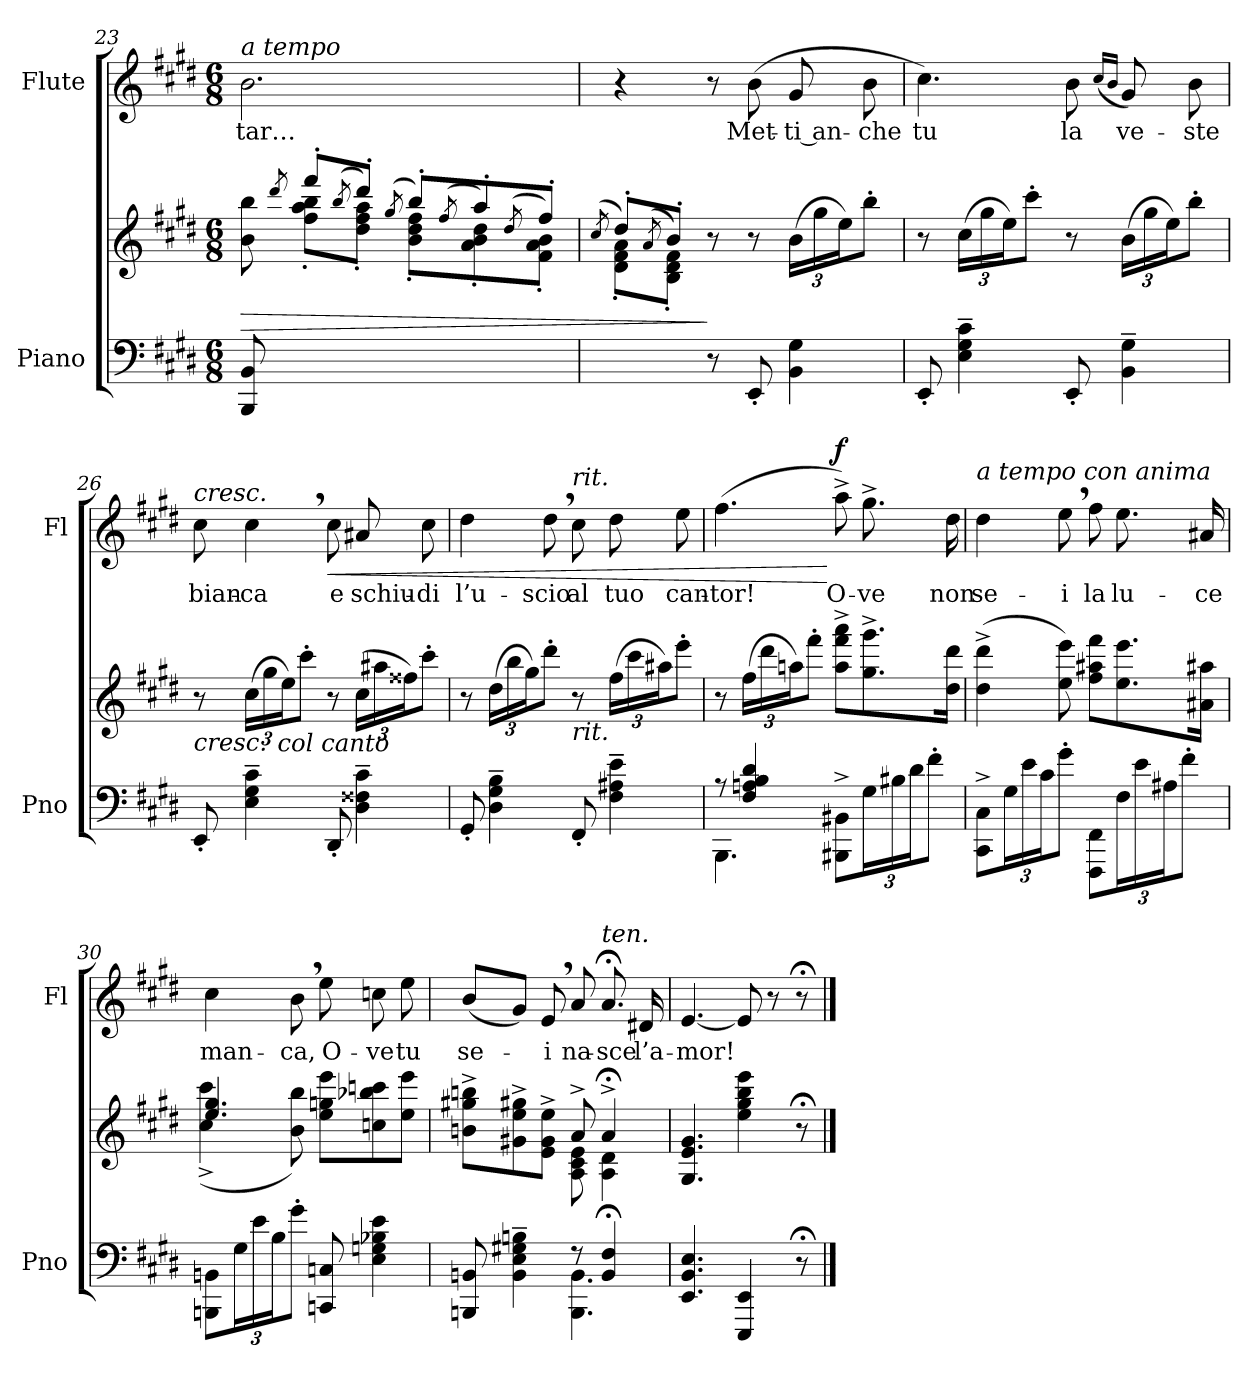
**kern	**kern	**dynam	**kern	**text	**dynam
*part2	*part2	*part2	*part1	*part1	*part1
*staff3	*staff2	*staff2/3	*staff1	*staff1	*staff1
*I"Piano	*	*	*I"Flute	*	*
*I'Pno	*	*	*I'Fl	*	*
*clefF4	*clefG2	*	*clefG2	*	*
*k[f#c#g#d#]	*k[f#c#g#d#]	*	*k[f#c#g#d#]	*	*
*M6/8	*M6/8	*	*M6/8	*	*
=23	=23	=23	=23	=23	=23
!	!	!	!LO:TX:a:i:t=a tempo	!	!
!	!LO:TX:b:i:t=scherzando	!	!	!	!
!	!	!LO:HP:b	!	!LO:LY:b	!
*	*^	*	*	*	*
8BBB/ 8BB/	8b\ 8bb\	8ryy	>	2.b\	-tar…	.
.	8qddd#/	.	.	.	.	.
2ryy	8fff#'>/L	8ff#\'< 8aa\'< 8bb\'<L	.	.	.	.
.	(<8qbb/	.	.	.	.	.
.	8ddd#'>/J)	8dd#\'< 8ff#\'< 8aa\'<J	.	.	.	.
.	(<8qgg#/	.	.	.	.	.
.	8bb'>/L)	8b\'< 8dd#\'< 8ff#\'<L	.	.	.	.
.	(<8qff#/	.	.	.	.	.
.	8aa'>/)	8a\'< 8b\'< 8dd#\'<	.	.	.	.
.	(8qdd#/	.	.	.	.	.
8ryy	8ff#'>/J)	8f#\'< 8a\'< 8b\'<J	.	.	.	.
!!LO:PB:g=z
=24	=24	=24	=24	=24	=24	=24
.	(<8qcc#/	.	.	.	.	.
4ryy	8dd#'>/L)	8d#\'< 8f#\'< 8a\'<L	.	4r	.	.
.	(8qa/	.	.	.	.	.
.	8b'>/J)	8B\'< 8d#\'< 8f#\'<J	.	.	.	.
8r	8r	2ryy	]	8r	.	.
!	!	!	!	!	!LO:LY:b	!
8EE'/	8r	.	.	(8b\	Met-	.
*	*Xbrackettup	*	*	*	*	*
!	!	!	!	!	!LO:LY:b	!
4BB\ 4G#\	(24b\LL	.	.	8g#/	-ti an-	.
.	24gg#\	.	.	.	.	.
.	24ee\J)	.	.	.	.	.
!	!	!	!	!	!LO:LY:b	!
.	8bb'\J	.	.	8b\	-che	.
*	*v	*v	*	*	*	*
=25	=25	=25	=25	=25	=25
!	!	!	!	!LO:LY:b	!
8EE'/	8r	.	4.cc#\)	tu	.
4E\~ 4G#\~ 4c#\~	(24cc#\LL	.	.	.	.
.	24gg#\	.	.	.	.
.	24ee\J)	.	.	.	.
.	8ccc#'\J	.	.	.	.
!	!	!	!	!LO:LY:b	!
8EE'/	8r	.	8b\	la	.
.	.	.	(16qcc#/LL	.	.
.	.	.	16qb/JJ	.	.
!	!	!	!	!LO:LY:b	!
4BB\~ 4G#\~	(24b\LL	.	8g#/)	ve-	.
.	24gg#\	.	.	.	.
.	24ee\J)	.	.	.	.
!	!	!	!	!LO:LY:b	!
.	8bb'\J	.	8b\	-ste	.
=26	=26	=26	=26	=26	=26
!	!	!	!LO:TX:a:i:t=cresc.	!	!
!	!LO:TX:b:i:t=cresc.	!	!	!	!
!	!	!	!	!LO:LY:b	!
8EE'/	8r	.	8cc#\	bian-	.
!	!	!	!	!LO:LY:b	!
4E\~ 4G#\~ 4c#\~	(24cc#\LL	.	4cc#,\	-ca	.
.	24gg#\	.	.	.	.
!	!LO:TX:b:i:t=col canto	!	!	!	!
.	24ee\J)	.	.	.	.
.	8ccc#'\J	.	.	.	.
!	!	!	!	!LO:LY:b	!LO:HP:b
8DD#'/	8r	.	8cc#\	e	<
!	!	!	!	!LO:LY:b	!
4D#\~ 4F##X\~ 4c#\~	(24cc#\LL	.	8a#X/	schiu-	.
.	24aa#X\	.	.	.	.
.	24ff##X\J)	.	.	.	.
!	!	!	!	!LO:LY:b	!
.	8ccc#'\J	.	8cc#\	-di	.
!!LO:LB:g=z
=27	=27	=27	=27	=27	=27
!	!	!	!	!LO:LY:b	!
8GG#'/	8r	.	4dd#\	l’u-	.
4D#\~ 4G#\~ 4B\~	(24dd#\LL	.	.	.	.
.	24bb\	.	.	.	.
.	24gg#\J)	.	.	.	.
!	!	!	!	!LO:LY:b	!
.	8ddd#'\J	.	8dd#,\	-scio	.
!	!	!	!LO:TX:a:i:t=rit.	!	!
!	!LO:TX:b:i:t=rit.	!	!	!	!
!	!	!	!	!LO:LY:b	!
8FF#'/	8r	.	8cc#\	al	.
!	!	!	!	!LO:LY:b	!
4F#\~ 4A#X\~ 4e\~	(24ff#\LL	.	8dd#\	tuo	.
.	24ccc#\	.	.	.	.
.	24aa#X\J)	.	.	.	.
!	!	!	!	!LO:LY:b	!
.	8eee'\J	.	8ee\	can-	.
=28	=28	=28	=28	=28	=28
*^	*	*	*	*	*
!	!	!	!	!	!LO:LY:b	!
8r	4.BBB\	8r	.	(4.ff#\	-tor!	.
4F#/ 4An/ 4B/ 4d#/	.	(24ff#\LL	.	.	.	.
.	.	24ddd#\	.	.	.	.
.	.	24aan\J)	.	.	.	.
.	.	8fff#'\J	.	.	.	.
!	!	!	!	!	!LO:LY:b	!LO:DY:n=1:a
8BBB#X\^ 8BB#X\^L	4.ryy	8aa\^ 8fff#\^ 8aaa\^L	.	8aa^\)	O-	[ f
*Xbrackettup	*	*	*	*	*	*
!	!	!	!	!	!LO:LY:b	!
24G#\L	.	8.gg#\^ 8.ggg#\^	.	8.gg#^\	-ve	.
24B#X\	.	.	.	.	.	.
24d#\J	.	.	.	.	.	.
8f#'\J	.	.	.	.	.	.
!	!	!	!	!	!LO:LY:b	!
.	.	16dd#\ 16ddd#\Jk	.	16dd#\	non	.
*v	*v	*	*	*	*	*
=29	=29	=29	=29	=29	=29
!	!	!	!LO:TX:a:i:t=a tempo con anima	!	!
!	!	!	!	!LO:LY:b	!
8CC#\^ 8C#\^L	(4dd#\^ 4ddd#\^	.	4dd#\	se-	.
24G#\L	.	.	.	.	.
24e\	.	.	.	.	.
24c#\J	.	.	.	.	.
!	!	!	!	!LO:LY:b	!
8g#'\J	8ee\ 8eee\)	.	8ee,\	-i	.
!	!	!	!	!LO:LY:b	!
8FFF#\ 8FF#\L	8ff#\ 8aa#X\ 8fff#\L	.	8ff#\	la	.
!	!	!	!	!LO:LY:b	!
24F#\L	8.ee\ 8.eee\	.	8.ee\	lu-	.
24e\	.	.	.	.	.
24A#X\J	.	.	.	.	.
8f#'\J	.	.	.	.	.
!	!	!	!	!LO:LY:b	!
.	16a#X\ 16aa#X\Jk	.	16a#X/	-ce	.
!!LO:LB:g=z
=30	=30	=30	=30	=30	=30
*	*^	*	*	*	*
!	!	!	!	!	!LO:LY:b	!
8BBBn\ 8BBn\L	4.ee/ 4.gg#/	(>4cc#\^> 4ccc#\^>	.	4cc#\	man-	.
24G#\L	.	.	.	.	.	.
24e\	.	.	.	.	.	.
24B\J	.	.	.	.	.	.
!	!	!	!	!	!LO:LY:b	!
8g#'\J	.	8b\ 8bb\)	.	8b,\	-ca,	.
!	!	!	!	!	!LO:LY:b	!
8CCn/ 8Cn/	8ee\ 8ggn\ 8eee\L	4.ryy	.	8ee\	O-	.
!	!	!	!	!	!LO:LY:b	!
4E\ 4Gn\ 4B-X\ 4e\	8ccn\ 8bb-X\ 8cccn\	.	.	8ccn\	-ve	.
!	!	!	!	!	!LO:LY:b	!
.	8ee\ 8eee\J	.	.	8ee\	tu	.
=31	=31	=31	=31	=31	=31	=31
*^	*	*	*	*	*	*
!	!	!	!	!	!	!LO:LY:b	!
8BBBn/ 8BBn/	4.ryy	8bn\^ 8gg#X\^ 8bbn\^L	4.ryy	.	(8b/L	se-	.
4BB\~ 4E\~ 4G#X\~ 4Bn\~	.	8g#X\^ 8ee\^ 8gg#X\^	.	.	8g#/J)	.	.
!	!	!	!	!	!	!LO:LY:b	!
.	.	8e\^ 8g#\^ 8ee\^J	.	.	8e,/	-i	.
!	!	!	!	!	!	!LO:LY:b	!
8r	4.BBB\ 4.BB\	8a^/	8A\ 8c#\ 8e\	.	8a/	na-	.
!	!	!	!	!	!LO:TX:a:i:t=ten.	!	!
!	!	!	!	!	!	!LO:LY:b	!
4BB/;< 4F#/;<	.	4a;<^/	4A\ 4d#\	.	8.a;</	-sce	.
!	!	!	!	!	!	!LO:LY:b	!
.	.	.	.	.	16d#X/	l’a-	.
*v	*v	*	*	*	*	*	*
*	*v	*v	*	*	*	*
=32	=32	=32	=32	=32	=32
!	!	!	!	!LO:LY:b	!
4.EE/ 4.BB/ 4.E/	4.G#/ 4.e/ 4.g#/	.	[4.e/	-mor!	.
4EEE/ 4EE/	4ee\ 4gg#\ 4bb\ 4eee\	.	8e/]	.	.
.	.	.	8r	.	.
8r;<	8r;<	.	8r;<	.	.
==	==	==	==	==	==
*-	*-	*-	*-	*-	*-
